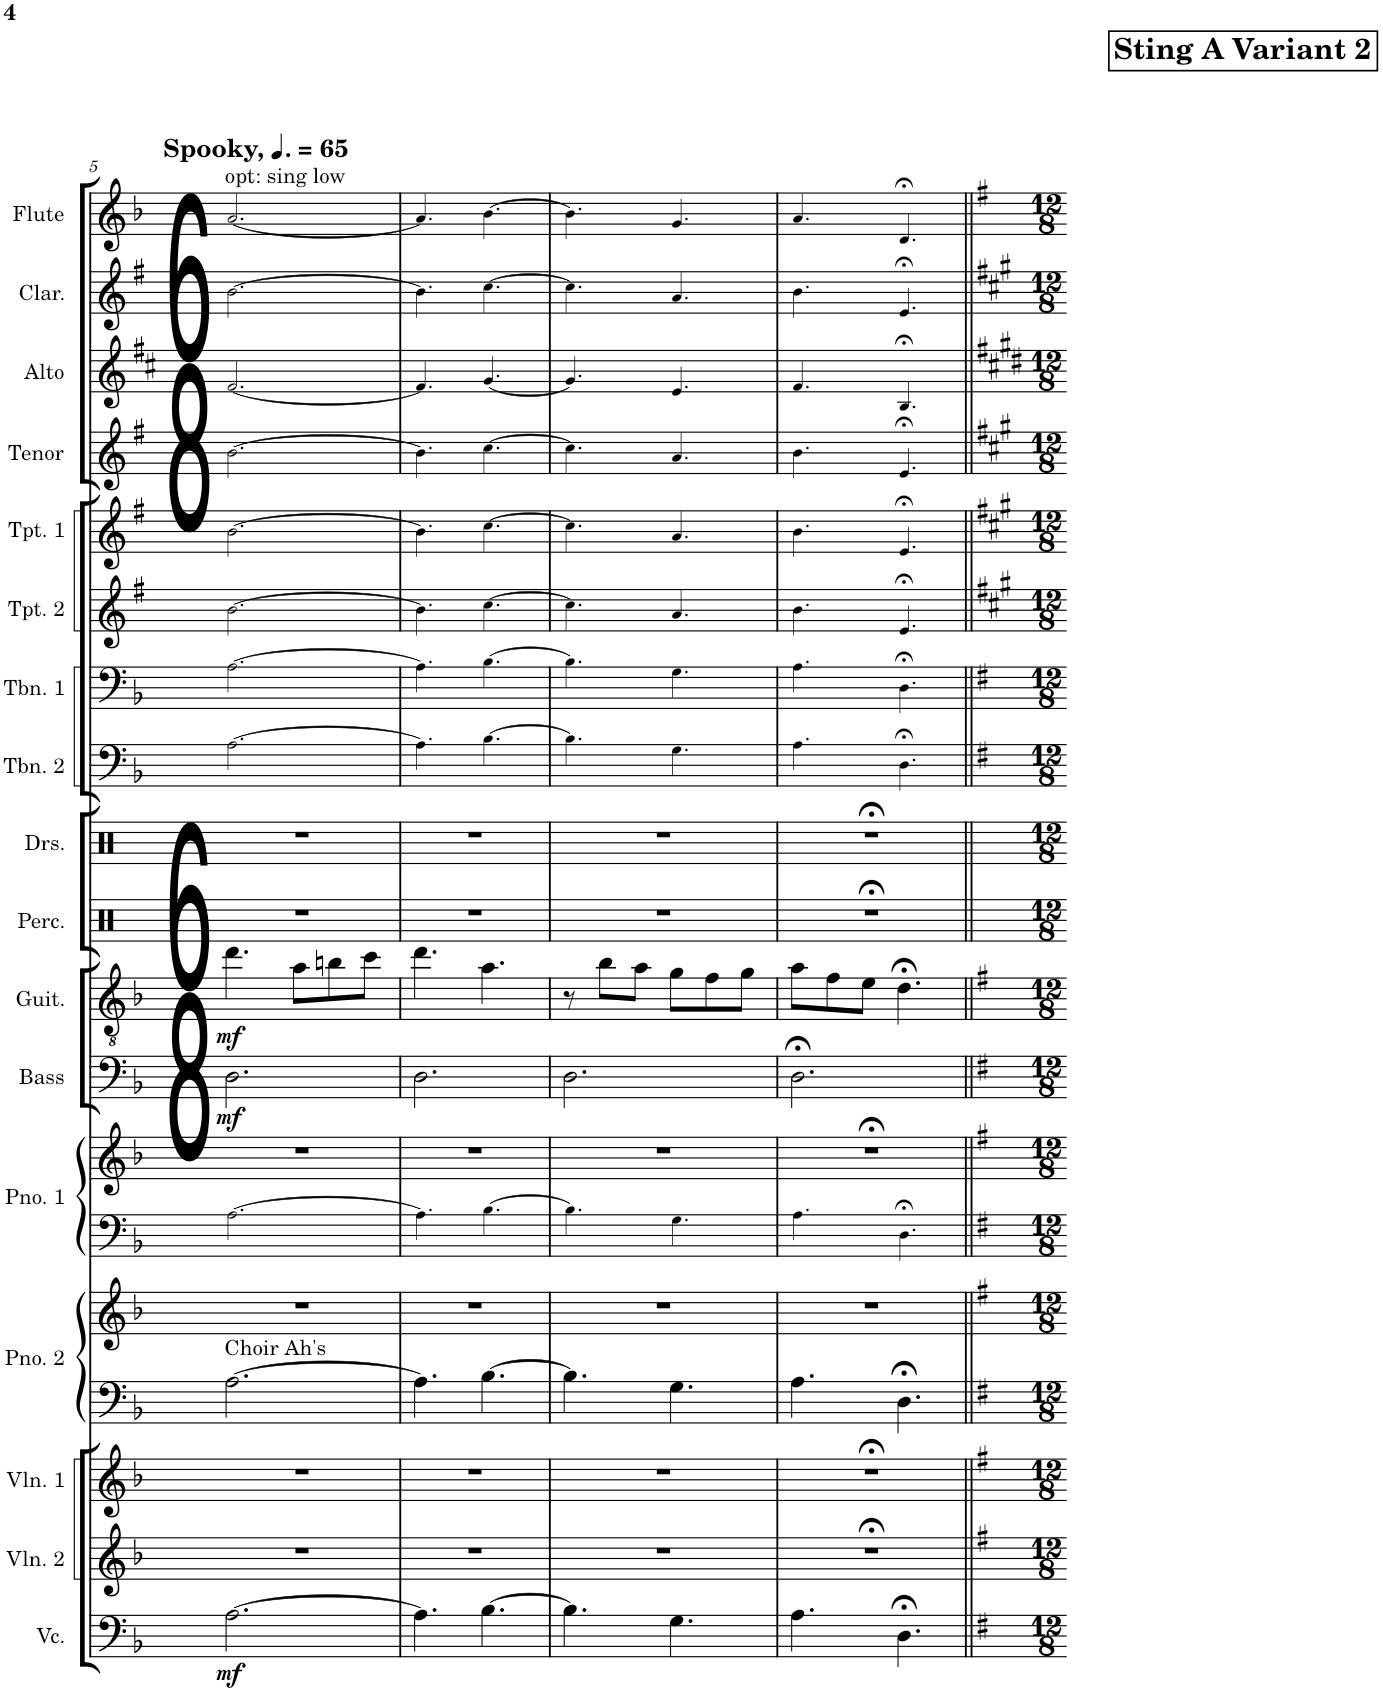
**kern	**dynam	**kern	**kern	**kern	**kern	**kern	**kern	**kern	**dynam	**kern	**dynam	**kern	**kern	**kern	**kern	**kern	**kern	**kern	**kern	**kern	**kern
*part17	*part17	*part16	*part15	*part14	*part14	*part13	*part13	*part12	*part12	*part11	*part11	*part10	*part9	*part8	*part7	*part6	*part5	*part4	*part3	*part2	*part1
*staff19	*staff19	*staff18	*staff17	*staff16	*staff15	*staff14	*staff13	*staff12	*staff12	*staff11	*staff11	*staff10	*staff9	*staff8	*staff7	*staff6	*staff5	*staff4	*staff3	*staff2	*staff1
*I"Violoncello	*	*I"Violin 2	*I"Violin 1	*I"Piano 2	*	*I"Piano 1	*	*I"Bass	*	*I"Guitar	*	*I"Percussion	*I"Drumset	*I"Trombone 2	*I"Trombone 1	*I"Trumpet 2	*I"Trumpet 1	*I"REED 4 (Tenor Sax)	*I"REED 3 (Alto Sax, Flute)	*I"REED 2 (Clarinet)	*I"REED 1 (Flute, Bari Sax)
*I'Vc.	*	*I'Vln. 2	*I'Vln. 1	*I'Pno. 2	*	*I'Pno. 1	*	*I'Bass	*	*I'Guit.	*	*I'Perc.	*I'Drs.	*I'Tbn. 2	*I'Tbn. 1	*I'Tpt. 2	*I'Tpt. 1	*I'Tenor	*I'Alto	*I'Clar.	*I'Flute
!!LO:PB:g=z
*clefF4	*	*clefG2	*clefG2	*clefF4	*clefG2	*clefF4	*clefG2	*clefF4	*	*clefGv2	*	*clefX	*clefX	*clefF4	*clefF4	*clefG2	*clefG2	*clefG2	*clefG2	*clefG2	*clefG2
*	*	*	*	*	*	*	*	*Trd7c12	*	*	*	*	*	*	*	*Trd1c2	*Trd1c2	*Trd8c14	*Trd5c9	*Trd1c2	*
*k[b-]	*	*k[b-]	*k[b-]	*k[b-]	*k[b-]	*k[b-]	*k[b-]	*k[b-]	*	*k[b-]	*	*k[]	*k[]	*k[b-]	*k[b-]	*k[f#]	*k[f#]	*k[f#]	*k[f#c#]	*k[f#]	*k[b-]
*M6/8	*	*M6/8	*M6/8	*M6/8	*M6/8	*M6/8	*M6/8	*M6/8	*	*M6/8	*	*M6/8	*M6/8	*M6/8	*M6/8	*M6/8	*M6/8	*M6/8	*M6/8	*M6/8	*M6/8
*MM98	*	*MM98	*MM98	*MM98	*MM98	*MM98	*MM98	*MM98	*	*MM98	*	*MM98	*MM98	*MM98	*MM98	*MM98	*MM98	*MM98	*MM98	*MM98	*MM98
=5	=5	=5	=5	=5	=5	=5	=5	=5	=5	=5	=5	=5	=5	=5	=5	=5	=5	=5	=5	=5	=5
!	!	!	!	!	!	!	!	!	!	!	!	!	!	!	!	!	!	!	!	!	!LO:TX:a:B:t=Spooky,
!	!	!	!	!	!	!	!	!	!	!	!	!	!	!	!	!	!	!	!	!	!LO:TX:a:B:t=Sting A Variant 2
!	!	!	!	!	!	!	!	!	!	!	!	!	!	!	!	!	!	!	!	!	!LO:TX:a:t=opt&colon; sing low
!	!	!	!	!LO:TX:a:t=Choir Ah's	!	!	!	!	!	!	!	!	!	!	!	!	!	!	!	!	!
!	!LO:DY:b	!	!	!	!	!	!	!	!LO:DY:b	!	!LO:DY:b	!	!	!	!	!	!	!	!	!	!
[2.A\	mf	2.r	2.r	[2.A\	2.r	2.A\	2.r	2.D\	mf	4.dd\	mf	2.r	2.r	2.A\	2.A\	2.b\	2.b\	2.b\	2.f#/	2.b\	2.a/
.	.	.	.	.	.	.	.	.	.	8a\L	.	.	.	.	.	.	.	.	.	.	.
.	.	.	.	.	.	.	.	.	.	8bn\	.	.	.	.	.	.	.	.	.	.	.
.	.	.	.	.	.	.	.	.	.	8cc\J	.	.	.	.	.	.	.	.	.	.	.
=6	=6	=6	=6	=6	=6	=6	=6	=6	=6	=6	=6	=6	=6	=6	=6	=6	=6	=6	=6	=6	=6
4.A\]	.	2.r	2.r	4.A\]	2.r	4.A\	2.r	2.D\	.	4.dd\	.	2.r	2.r	4.A\	4.A\	4.b\	4.b\	4.b\	4.f#/	4.b\	4.a/
[4.B-\	.	.	.	[4.B-\	.	4.B-\	.	.	.	4.a\	.	.	.	4.B-\	4.B-\	4.cc\	4.cc\	4.cc\	4.g/	4.cc\	4.b-\
=7	=7	=7	=7	=7	=7	=7	=7	=7	=7	=7	=7	=7	=7	=7	=7	=7	=7	=7	=7	=7	=7
4.B-\]	.	2.r	2.r	4.B-\]	2.r	4.B-\	2.r	2.D\	.	8r	.	2.r	2.r	4.B-\	4.B-\	4.cc\	4.cc\	4.cc\	4.g/	4.cc\	4.b-\
.	.	.	.	.	.	.	.	.	.	8b-\L	.	.	.	.	.	.	.	.	.	.	.
.	.	.	.	.	.	.	.	.	.	8a\J	.	.	.	.	.	.	.	.	.	.	.
4.G\	.	.	.	4.G\	.	4.G\	.	.	.	8g\L	.	.	.	4.G\	4.G\	4.a/	4.a/	4.a/	4.e/	4.a/	4.g/
.	.	.	.	.	.	.	.	.	.	8f\	.	.	.	.	.	.	.	.	.	.	.
.	.	.	.	.	.	.	.	.	.	8g\J	.	.	.	.	.	.	.	.	.	.	.
=8	=8	=8	=8	=8	=8	=8	=8	=8	=8	=8	=8	=8	=8	=8	=8	=8	=8	=8	=8	=8	=8
4.A\	.	2.r;<	2.r;<	4.A\	2.r	4.A\	2.r;<	2.D;<\	.	8a\L	.	2.r;<	2.r;<	4.A\	4.A\	4.b\	4.b\	4.b\	4.f#/	4.b\	4.a/
.	.	.	.	.	.	.	.	.	.	8f\	.	.	.	.	.	.	.	.	.	.	.
.	.	.	.	.	.	.	.	.	.	8e\J	.	.	.	.	.	.	.	.	.	.	.
4.D;<\	.	.	.	4.D;<\	.	4.D;<\	.	.	.	4.d;<\	.	.	.	4.D;<\	4.D;<\	4.e;</	4.e;</	4.e;</	4.B;</	4.e;</	4.d;</
=||	=||	=||	=||	=||	=||	=||	=||	=||	=||	=||	=||	=||	=||	=||	=||	=||	=||	=||	=||	=||	=||
*-	*-	*-	*-	*-	*-	*-	*-	*-	*-	*-	*-	*-	*-	*-	*-	*-	*-	*-	*-	*-	*-
